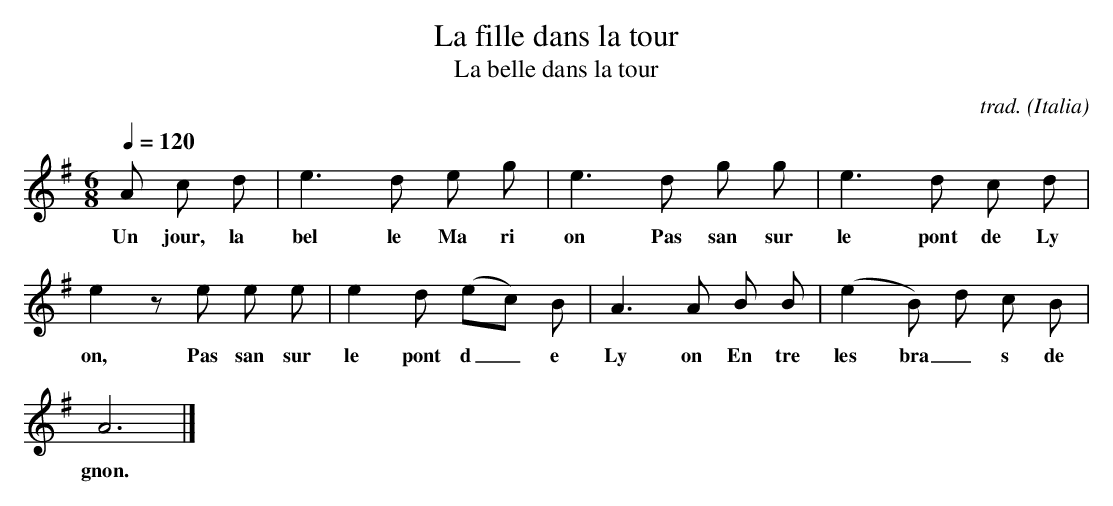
X:1
T:La fille dans la tour
T:La belle dans la tour
C:trad.
O:Italia
Q:1/4=120
V:1
M:6/8
L:1/8
K:G
A c d |e3 d e g |e3 d g g |e3 d c d |
w:Un jour, la bel le Ma ri on Pas san sur le pont de Ly
e2 z e e e |e2 d (ec) B |A3 A B B |(e2B) d c B |
w:on, Pas san sur le pont d_e Ly on En tre les bra_s de son mi
A6 |]
w:gnon.
     %End of file
